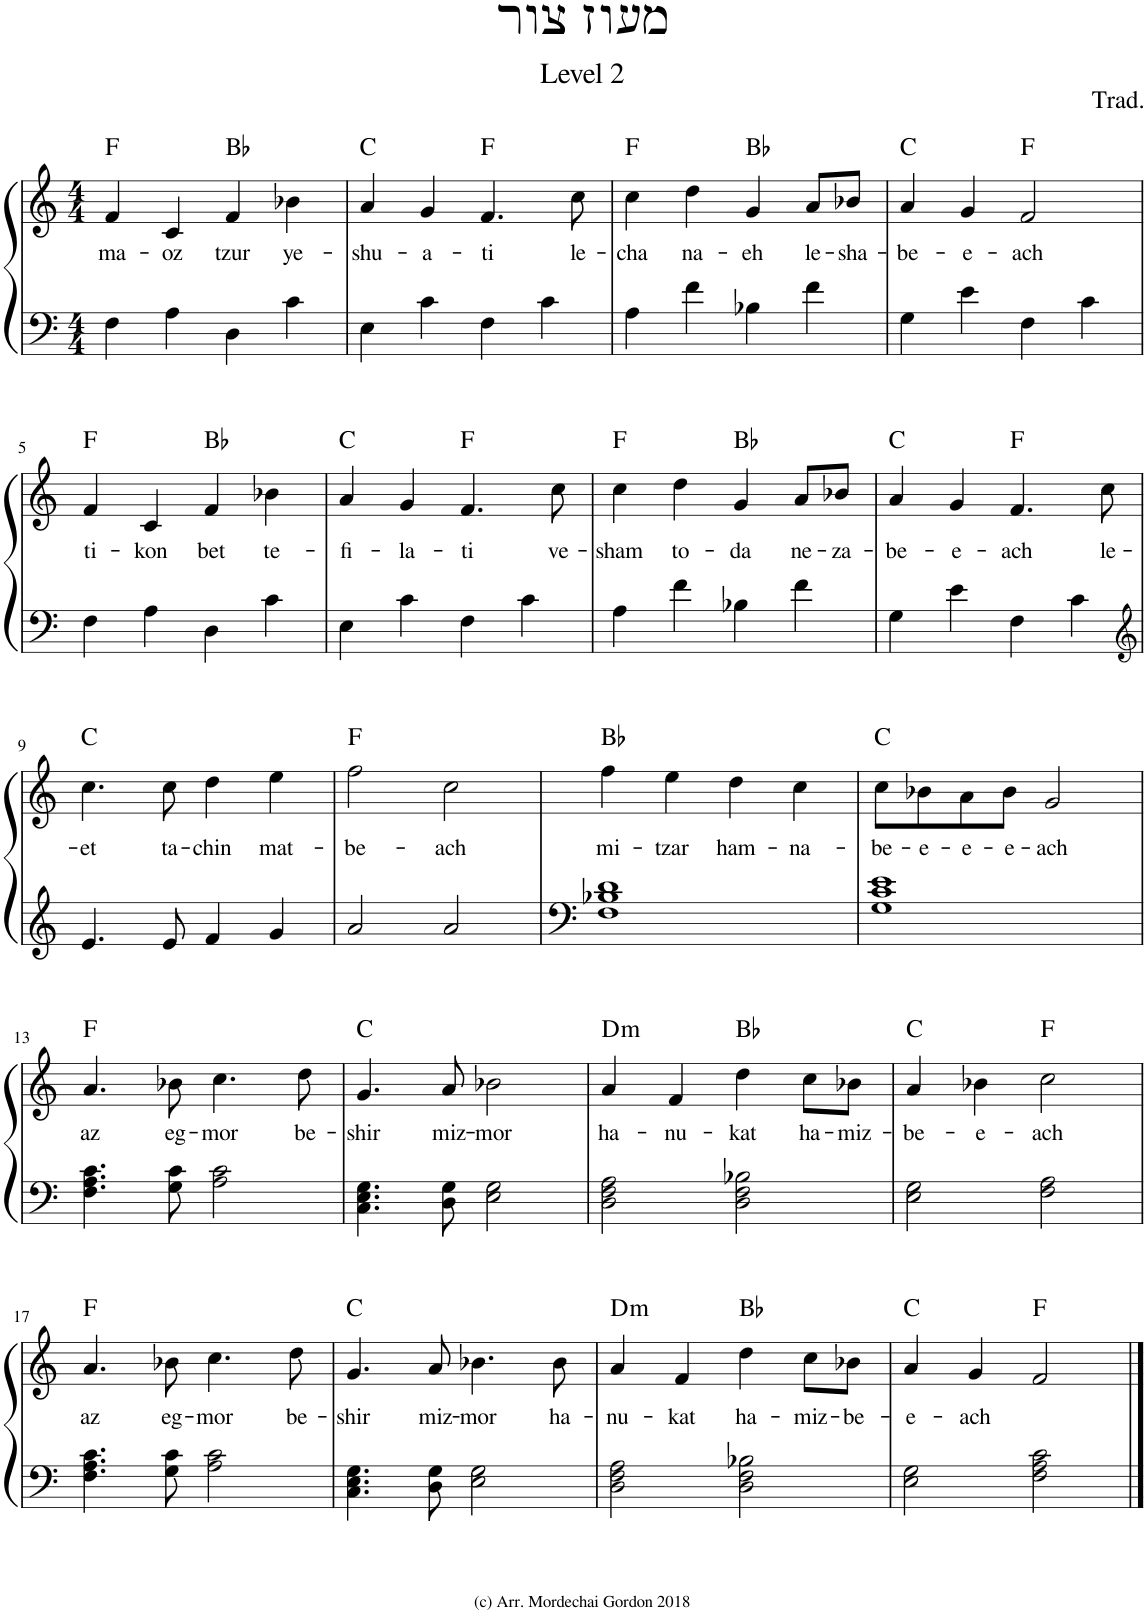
**kern	**kern	**text	**harte
*part1	*part1	*part1	*part1
*staff2	*staff1	*staff1	*
*I"Piano	*	*	*
*I'Pno.	*	*	*
*clefF4	*clefG2	*	*
*k[]	*k[]	*	*
*M4/4	*M4/4	*	*
=1	=1	=1	=1
!	!	!LO:LY:b	!
4F\	4f/	ma-	F:maj
!	!	!LO:LY:b	!
4A\	4c/	-oz	.
!	!	!LO:LY:b	!
4D\	4f/	tzur	Bb:maj
!	!	!LO:LY:b	!
4c\	4b-X\	ye-	.
=2	=2	=2	=2
!	!	!LO:LY:b	!
4E\	4a/	-shu-	C:maj
!	!	!LO:LY:b	!
4c\	4g/	-a-	.
!	!	!LO:LY:b	!
4F\	4.f/	-ti	F:maj
4c\	.	.	.
!	!	!LO:LY:b	!
.	8cc\	le-	.
=3	=3	=3	=3
!	!	!LO:LY:b	!
4A\	4cc\	-cha	F:maj
!	!	!LO:LY:b	!
4f\	4dd\	na-	.
!	!	!LO:LY:b	!
4B-X\	4g/	-eh	Bb:maj
!	!	!LO:LY:b	!
4f\	8a/L	le-	.
!	!	!LO:LY:b	!
.	8b-X/J	-sha-	.
=4	=4	=4	=4
!	!	!LO:LY:b	!
4G\	4a/	-be-	C:maj
!	!	!LO:LY:b	!
4e\	4g/	-e-	.
!	!	!LO:LY:b	!
4F\	2f/	-ach	F:maj
4c\	.	.	.
!!LO:LB:g=z
=5	=5	=5	=5
!	!	!LO:LY:b	!
4F\	4f/	ti-	F:maj
!	!	!LO:LY:b	!
4A\	4c/	-kon	.
!	!	!LO:LY:b	!
4D\	4f/	bet	Bb:maj
!	!	!LO:LY:b	!
4c\	4b-X\	te-	.
=6	=6	=6	=6
!	!	!LO:LY:b	!
4E\	4a/	-fi-	C:maj
!	!	!LO:LY:b	!
4c\	4g/	-la-	.
!	!	!LO:LY:b	!
4F\	4.f/	-ti	F:maj
4c\	.	.	.
!	!	!LO:LY:b	!
.	8cc\	ve-	.
=7	=7	=7	=7
!	!	!LO:LY:b	!
4A\	4cc\	-sham	F:maj
!	!	!LO:LY:b	!
4f\	4dd\	to-	.
!	!	!LO:LY:b	!
4B-X\	4g/	-da	Bb:maj
!	!	!LO:LY:b	!
4f\	8a/L	ne-	.
!	!	!LO:LY:b	!
.	8b-X/J	-za-	.
=8	=8	=8	=8
!	!	!LO:LY:b	!
4G\	4a/	-be-	C:maj
!	!	!LO:LY:b	!
4e\	4g/	-e-	.
!	!	!LO:LY:b	!
4F\	4.f/	-ach	F:maj
4c\	.	.	.
!	!	!LO:LY:b	!
.	8cc\	le-	.
!!LO:LB:g=z
=9	=9	=9	=9
*clefG2	*	*	*
!	!	!LO:LY:b	!
4.e/	4.cc\	-et	C:maj
!	!	!LO:LY:b	!
8e/	8cc\	ta-	.
!	!	!LO:LY:b	!
4f/	4dd\	-chin	.
!	!	!LO:LY:b	!
4g/	4ee\	mat-	.
=10	=10	=10	=10
!	!	!LO:LY:b	!
2a/	2ff\	-be-	F:maj
!	!	!LO:LY:b	!
2a/	2cc\	-ach	.
=11	=11	=11	=11
!	!	!LO:LY:b	!
1F 1B-X 1d	4ff\	mi-	Bb:maj
!	!	!LO:LY:b	!
.	4ee\	-tzar	.
!	!	!LO:LY:b	!
.	4dd\	ham-	.
!	!	!LO:LY:b	!
.	4cc\	-na-	.
=12	=12	=12	=12
!	!	!LO:LY:b	!
1G 1c 1e	8cc\L	-be-	C:maj
!	!	!LO:LY:b	!
.	8b-X\	-e-	.
!	!	!LO:LY:b	!
.	8a\	-e-	.
!	!	!LO:LY:b	!
.	8b-\J	-e-	.
!	!	!LO:LY:b	!
.	2g/	-ach	.
!!LO:LB:g=z
=13	=13	=13	=13
!	!	!LO:LY:b	!
4.F\ 4.A\ 4.c\	4.a/	az	F:maj
!	!	!LO:LY:b	!
8G\ 8c\	8b-X\	eg-	.
!	!	!LO:LY:b	!
2A\ 2c\	4.cc\	-mor	.
!	!	!LO:LY:b	!
.	8dd\	be-	.
=14	=14	=14	=14
!	!	!LO:LY:b	!
4.C\ 4.E\ 4.G\	4.g/	-shir	C:maj
!	!	!LO:LY:b	!
8D\ 8G\	8a/	miz-	.
!	!	!LO:LY:b	!
2E\ 2G\	2b-X\	-mor	.
=15	=15	=15	=15
!	!	!LO:LY:b	!LO:H:kt=m
2D\ 2F\ 2A\	4a/	-ha-	D:min
!	!	!LO:LY:b	!
.	4f/	-nu-	.
!	!	!LO:LY:b	!
2D\ 2F\ 2B-X\	4dd\	-kat	Bb:maj
!	!	!LO:LY:b	!
.	8cc\L	ha-	.
!	!	!LO:LY:b	!
.	8b-X\J	-miz-	.
=16	=16	=16	=16
!	!	!LO:LY:b	!
2E\ 2G\	4a/	-be-	C:maj
!	!	!LO:LY:b	!
.	4b-X\	-e-	.
!	!	!LO:LY:b	!
2F\ 2A\	2cc\	-ach	F:maj
!!LO:LB:g=z
=17	=17	=17	=17
!	!	!LO:LY:b	!
4.F\ 4.A\ 4.c\	4.a/	az	F:maj
!	!	!LO:LY:b	!
8G\ 8c\	8b-X\	eg-	.
!	!	!LO:LY:b	!
2A\ 2c\	4.cc\	-mor	.
!	!	!LO:LY:b	!
.	8dd\	be-	.
=18	=18	=18	=18
!	!	!LO:LY:b	!
4.C\ 4.E\ 4.G\	4.g/	-shir	C:maj
!	!	!LO:LY:b	!
8D\ 8G\	8a/	miz-	.
!	!	!LO:LY:b	!
2E\ 2G\	4.b-X\	-mor	.
!	!	!LO:LY:b	!
.	8b-\	-ha-	.
=19	=19	=19	=19
!	!	!LO:LY:b	!LO:H:kt=m
2D\ 2F\ 2A\	4a/	-nu-	D:min
!	!	!LO:LY:b	!
.	4f/	-kat	.
!	!	!LO:LY:b	!
2D\ 2F\ 2B-X\	4dd\	ha-	Bb:maj
!	!	!LO:LY:b	!
.	8cc\L	-miz-	.
!	!	!LO:LY:b	!
.	8b-X\J	-be-	.
=20	=20	=20	=20
!	!	!LO:LY:b	!
2E\ 2G\	4a/	-e-	C:maj
!	!	!LO:LY:b	!
.	4g/	-ach	.
2F\ 2A\ 2c\	2f/	.	F:maj
==	==	==	==
*-	*-	*-	*-
